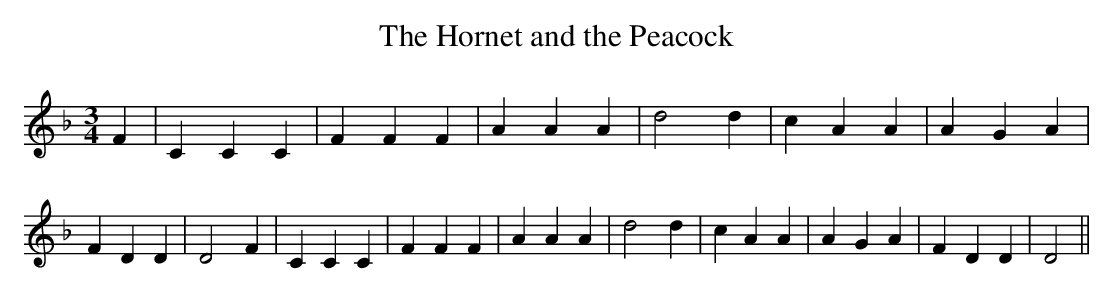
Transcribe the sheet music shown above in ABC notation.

X:1
T:The Hornet and the Peacock
M:3/4
L:1/4
K:F
 F| C C C| F F F| A A A| d2 d| c A A| A G A| F D D| D2 F| C C C| F F F|\
 A A A| d2 d| c A A| A G A| F D D| D2||
